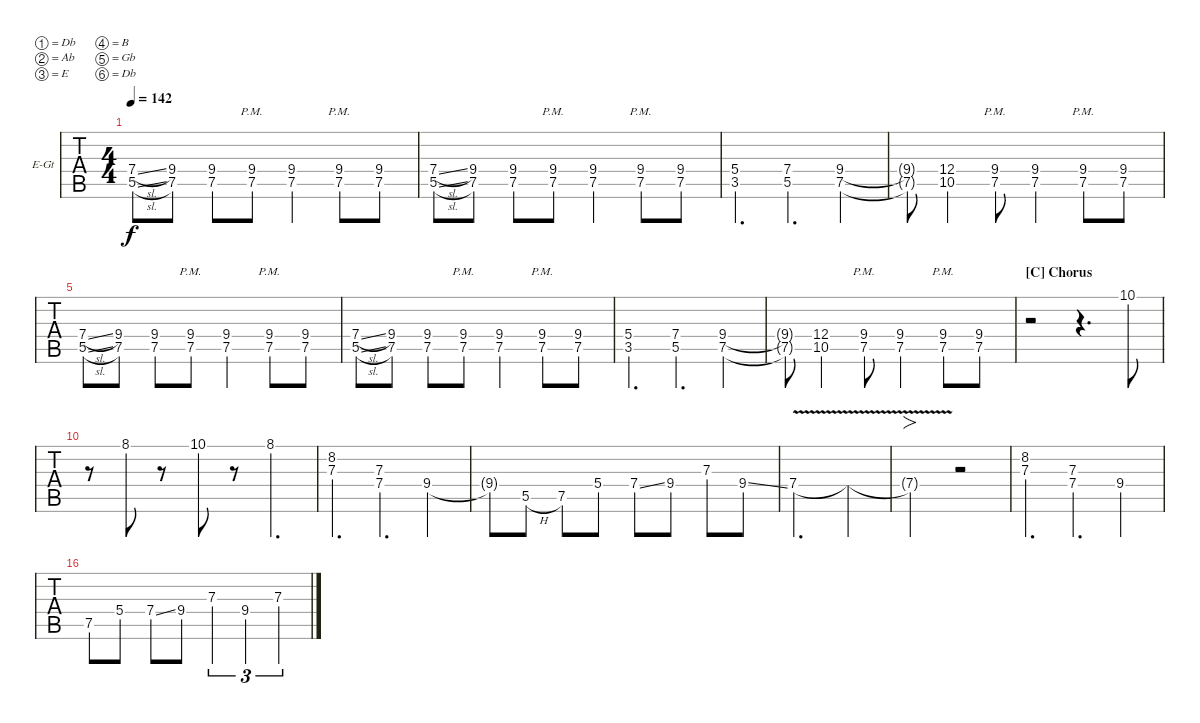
\bracketExtendMode nobrackets
\firstSystemTrackNameOrientation horizontal
\otherSystemsTrackNameOrientation horizontal
\defaultBarNumberDisplay FirstOfSystem
\track ("Guitar 2" "E-Gt") {instrument distortionguitar}
\staff {tabs}
\tuning (Db4 Ab3 E3 B2 Gb2 Db2)
\ts (4 4)
\tempo 142
\clef g2
\ks c
(7.4{sl} 5.5{sl}).8{dy f} (9.4 7.5).8 (7.5 9.4).8 (7.5 9.4{pm}).8 (9.4 7.5).4 (7.5 9.4{pm}).8 (7.5 9.4).8 |
(7.4{sl} 5.5{sl}).8 (9.4 7.5).8 (7.5 9.4).8 (7.5 9.4{pm}).8 (9.4 7.5).4 (7.5 9.4{pm}).8 (7.5 9.4).8 |
(5.4 3.5).4{d} (7.4 5.5).4{d} (9.4 7.5).4 |
(9.4{t} 7.5{t}).8 (12.4 10.5).4 (9.4{pm} 7.5).8 (9.4 7.5).4 (7.5 9.4{pm}).8 (7.5 9.4).8 |
(7.4{sl} 5.5{sl}).8 (9.4 7.5).8 (7.5 9.4).8 (7.5 9.4{pm}).8 (9.4 7.5).4 (7.5 9.4{pm}).8 (7.5 9.4).8 |
(7.4{sl} 5.5{sl}).8 (9.4 7.5).8 (7.5 9.4).8 (7.5 9.4{pm}).8 (9.4 7.5).4 (7.5 9.4{pm}).8 (7.5 9.4).8 |
(5.4 3.5).4{d} (7.4 5.5).4{d} (9.4 7.5).4 |
(9.4{t} 7.5{t}).8 (12.4 10.5).4 (9.4{pm} 7.5).8 (9.4 7.5).4 (7.5 9.4{pm}).8 (7.5 9.4).8 |
\section ("C" "Chorus")
r.2 r.4{d} 10.1.8 |
r.8 8.1.8 r.8 10.1.8 r.8 8.1.4{d} |
(8.2 7.3).4{d} (7.3 7.4).4{d} 9.4.4 |
9.4{t}.8 5.5{h}.8 7.5.8 5.4.8 7.4{ss}.8 9.4.8 7.3.8 9.4{ss}.8 |
7.4{v}.2{d} 7.4{v t}.4 |
7.4{v t}.2{fo} r.2 |
(8.2 7.3).4{d} (7.3 7.4).4{d} 9.4.4 |
7.5.8 5.4.8 7.4{ss}.8 9.4.8 7.3.4{tu (3 2)} 9.4.4{tu (3 2)} 7.3.4{tu (3 2)}
